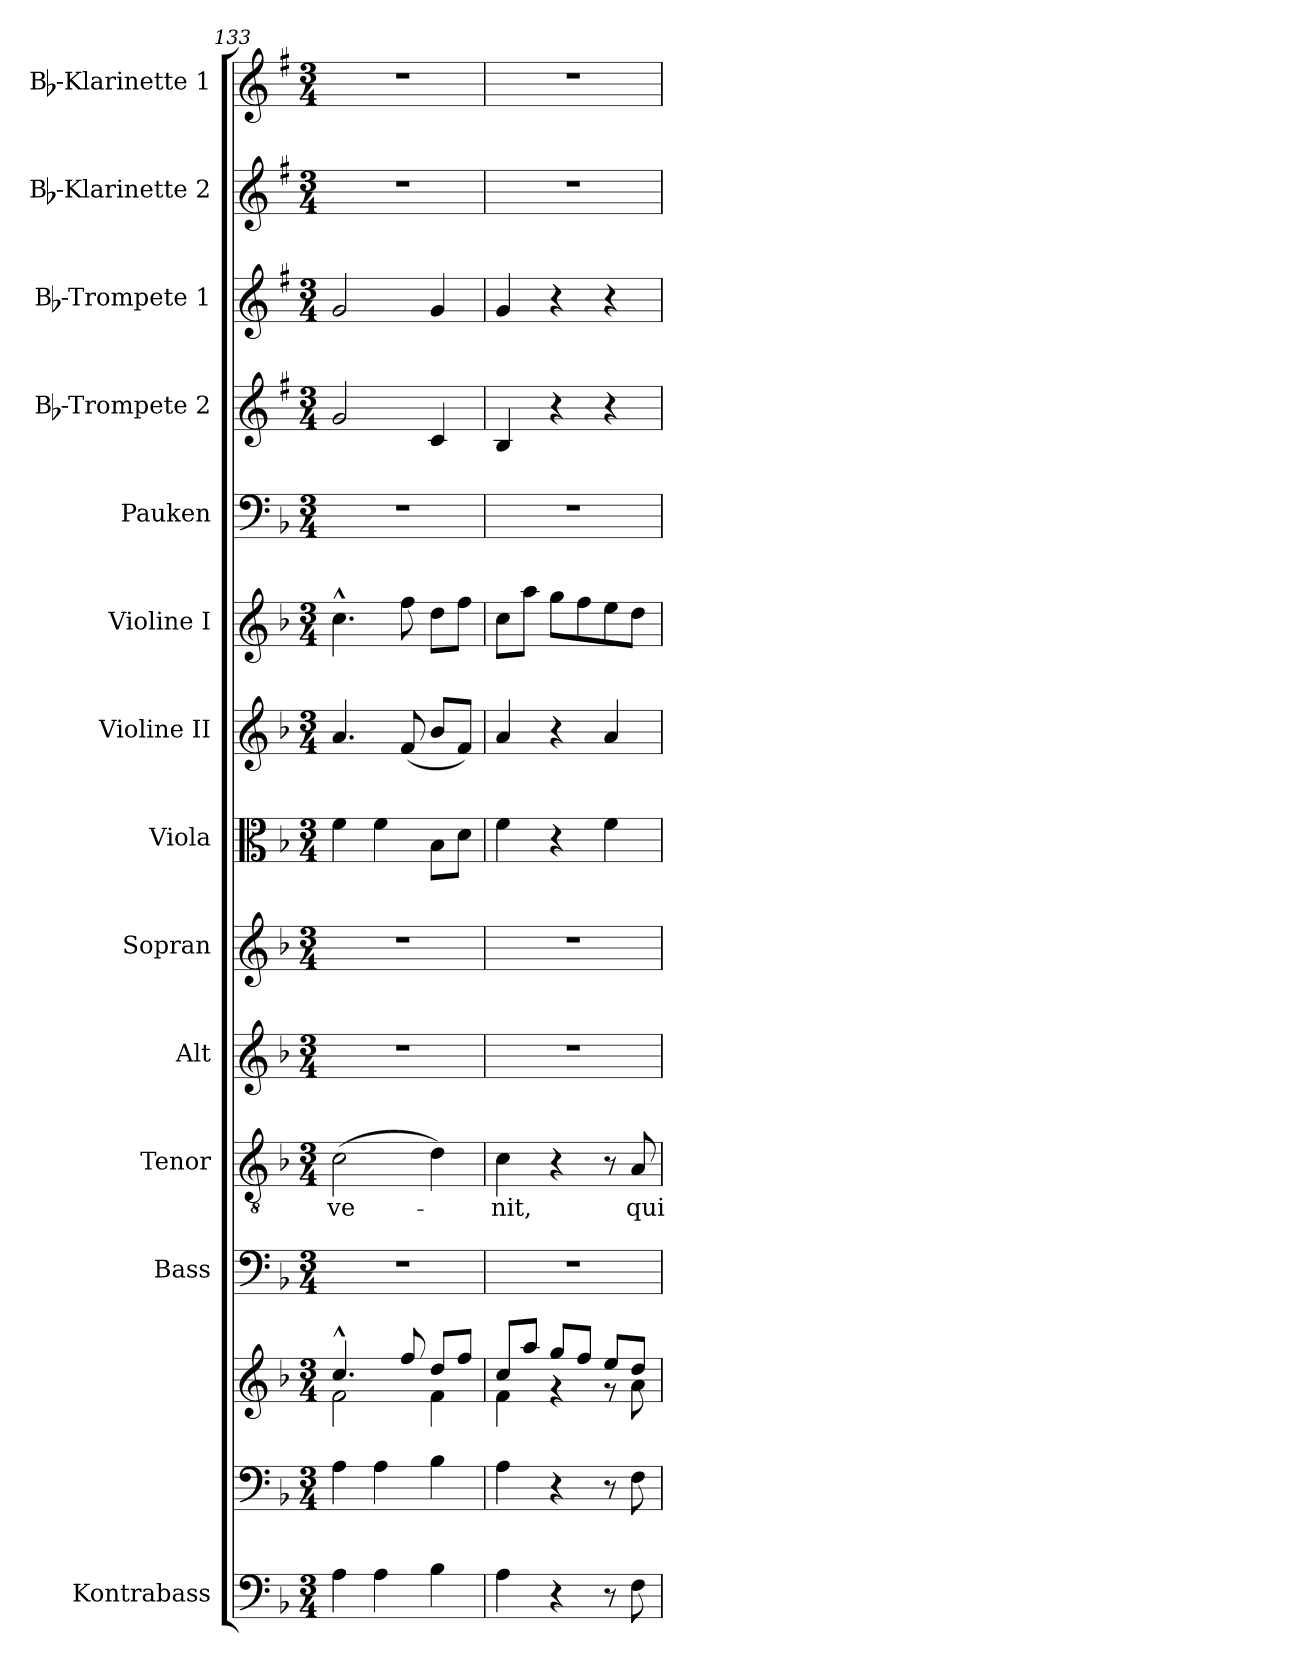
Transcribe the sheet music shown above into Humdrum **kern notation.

**kern	**kern	**kern	**kern	**kern	**text	**kern	**kern	**kern	**kern	**kern	**kern	**kern	**kern	**kern	**kern
*part14	*part13	*part13	*part12	*part11	*part11	*part10	*part9	*part8	*part7	*part6	*part5	*part4	*part3	*part2	*part1
*staff15	*staff14	*staff13	*staff12	*staff11	*staff11	*staff10	*staff9	*staff8	*staff7	*staff6	*staff5	*staff4	*staff3	*staff2	*staff1
*I"Kontrabass	*	*	*I"Bass	*I"Tenor	*	*I"Alt	*I"Sopran	*I"Viola	*I"Violine II	*I"Violine I	*I"Pauken	*I"Bb-Trompete 2	*I"Bb-Trompete 1	*I"Bb-Klarinette 2	*I"Bb-Klarinette 1
*I'Kb.	*	*	*I'B.	*I'T.	*	*I'A.	*I'S.	*I'Vla.	*I'Vl. II	*I'Vl. I	*I'Pk.	*I'Bb Trp. 2	*I'Bb Trp. 1	*I'Bb Kl. 2	*I'Bb Kl. 1
*clefF4	*clefF4	*clefG2	*clefF4	*clefGv2	*	*clefG2	*clefG2	*clefC3	*clefG2	*clefG2	*clefF4	*clefG2	*clefG2	*clefG2	*clefG2
*ITrd7c12	*	*	*	*	*	*	*	*	*	*	*	*ITrd1c2	*ITrd1c2	*ITrd1c2	*ITrd1c2
*k[b-]	*k[b-]	*k[b-]	*k[b-]	*k[b-]	*	*k[b-]	*k[b-]	*k[b-]	*k[b-]	*k[b-]	*k[b-]	*k[b-]	*k[b-]	*k[b-]	*k[b-]
*F:	*F:	*F:	*F:	*F:	*	*F:	*F:	*F:	*F:	*F:	*F:	*F:	*F:	*F:	*F:
*M3/4	*M3/4	*M3/4	*M3/4	*M3/4	*	*M3/4	*M3/4	*M3/4	*M3/4	*M3/4	*M3/4	*M3/4	*M3/4	*M3/4	*M3/4
=133	=133	=133	=133	=133	=133	=133	=133	=133	=133	=133	=133	=133	=133	=133	=133
*	*	*^	*	*	*	*	*	*	*	*	*	*	*	*	*
!	!	!	!	!	!	!LO:LY:b	!	!	!	!	!	!	!	!	!	!
4AA\	4A\	4.cc^^>/	2f\	2.r	(>2c\	ve-	2.r	2.r	4f\	4.a/	4.cc^^>\	2.r	2f/	2f/	2.r	2.r
4AA\	4A\	.	.	.	.	.	.	.	4f\	.	.	.	.	.	.	.
.	.	8ff/	.	.	.	.	.	.	.	(<8f/	8ff\	.	.	.	.	.
4BB-\	4B-\	8dd/L	4f\	.	4d\)	.	.	.	8B-\L	8b-/L	8dd\L	.	4B-/	4f/	.	.
.	.	8ff/J	.	.	.	.	.	.	8d\J	8f/J)	8ff\J	.	.	.	.	.
=134	=134	=134	=134	=134	=134	=134	=134	=134	=134	=134	=134	=134	=134	=134	=134	=134
!	!	!	!	!	!	!LO:LY:b	!	!	!	!	!	!	!	!	!	!
4AA\	4A\	8cc/L	4f\	2.r	4c\	-nit,	2.r	2.r	4f\	4a/	8cc\L	2.r	4A/	4f/	2.r	2.r
.	.	8aa/J	.	.	.	.	.	.	.	.	8aa\J	.	.	.	.	.
4r	4r	8gg/L	4rg	.	4r	.	.	.	4r	4r	8gg\L	.	4r	4r	.	.
.	.	8ff/J	.	.	.	.	.	.	.	.	8ff\	.	.	.	.	.
8r	8r	8ee/L	8rg	.	8r	.	.	.	4f\	4a/	8ee\	.	4r	4r	.	.
!	!	!	!	!	!	!LO:LY:b	!	!	!	!	!	!	!	!	!	!
8FF\	8F\	8dd/J	8a\	.	8A/	qui	.	.	.	.	8dd\J	.	.	.	.	.
*	*	*v	*v	*	*	*	*	*	*	*	*	*	*	*	*	*
=	=	=	=	=	=	=	=	=	=	=	=	=	=	=	=
*-	*-	*-	*-	*-	*-	*-	*-	*-	*-	*-	*-	*-	*-	*-	*-
